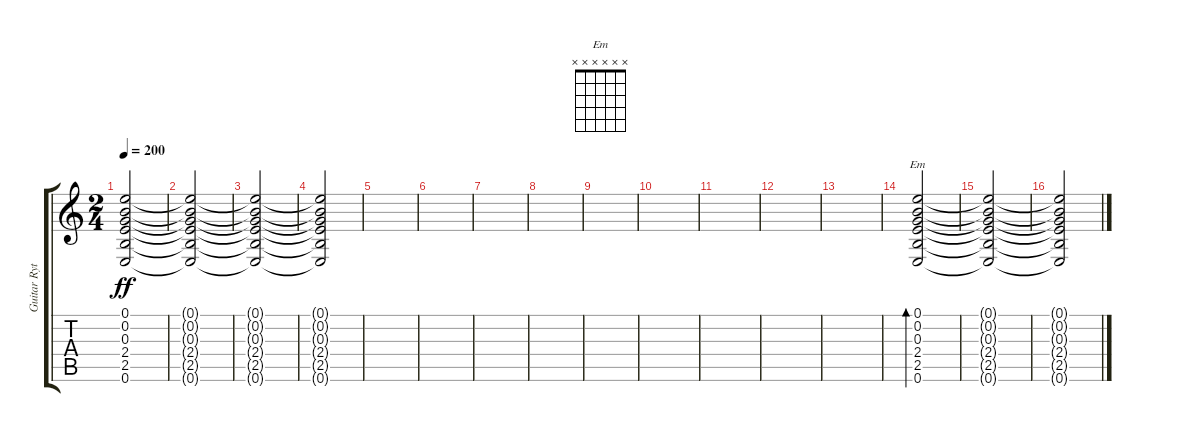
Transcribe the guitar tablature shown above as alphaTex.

\track ("Guitar Rythm 2" "Guitar Ryt") {instrument electricguitarclean}
\staff {score tabs}
\tuning (E4 B3 G3 D3 A2 E2) {hide}
\chord ("Em" x x x x x x)
\ts (2 4)
\tempo 200
\clef g2
\ks c
(0.1{t} 0.2{t} 0.3{t} 2.4{t} 2.5{t} 0.6{t}).2{dy ff} |
(0.1{t} 0.2{t} 0.3{t} 2.4{t} 2.5{t} 0.6{t}).2 |
(0.1{t} 0.2{t} 0.3{t} 2.4{t} 2.5{t} 0.6{t}).2 |
(0.1{t} 0.2{t} 0.3{t} 2.4{t} 2.5{t} 0.6{t}).2 |
|
|
|
|
|
|
|
|
|
(0.1 0.2 0.3 2.4 2.5 0.6).2{bd 240 ch "Em"} |
(0.1{t} 0.2{t} 0.3{t} 2.4{t} 2.5{t} 0.6{t}).2 |
(0.1{t} 0.2{t} 0.3{t} 2.4{t} 2.5{t} 0.6{t}).2
